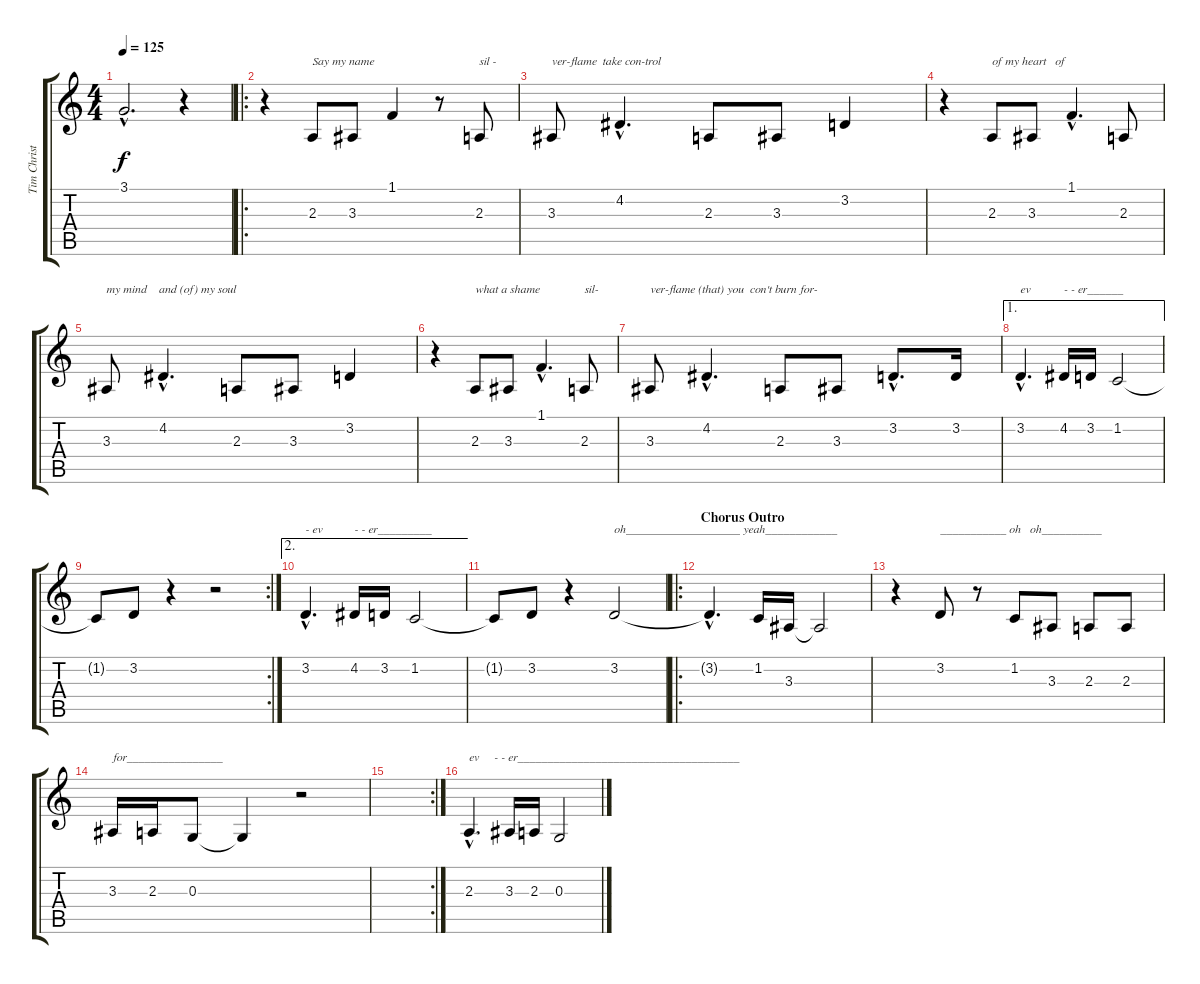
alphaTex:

\track ("Tim Christensen (Vocal)" "Tim Christ") {instrument voiceoohs}
\staff {score tabs}
\tuning (E4 B3 G3 D3 A2 E2) {hide}
\ts (4 4)
\tempo 125
\clef g2
\ks c
3.1{hac t}.2{d dy f} r.4 |
\ro
r.4 2.3.8{txt "Say my name"} 3.3.8 1.1.4 r.8 2.3.8{txt "sil -"} |
3.3.8{txt "ver-flame  take con-trol"} 4.2{hac}.4{d} 2.3.8 3.3.8 3.2.4 |
r.4 2.3.8{txt "of my heart   of "} 3.3.8 1.1{hac}.4{d} 2.3.8 |
3.3.8{txt "my mind    and (of) my soul"} 4.2{hac}.4{d} 2.3.8 3.3.8 3.2.4 |
r.4 2.3.8{txt "what a shame"} 3.3.8 1.1{hac}.4{d} 2.3.8{txt "sil-"} |
3.3.8{txt "ver-flame (that) you  con't burn for-"} 4.2{hac}.4{d} 2.3.8 3.3.8 3.2{hac}.8{d} 3.2.16 |
\ae 1
3.2{hac}.4{d txt "ev"} 4.2.16{txt "- - er______"} 3.2.16 1.2.2 |
\rc 2
1.2{t}.8 3.2.8 r.4 r.2 |
\ae 2
3.2{hac}.4{d txt "- ev"} 4.2.16{txt "- - er_________"} 3.2.16 1.2.2 |
1.2{t}.8 3.2.8 r.4 3.2.2{txt "oh___________________ yeah____________"} |
\ro
\section ("" "Chorus Outro")
3.2{hac t}.4{d} 1.2.16 3.3.16 3.3{t}.2 |
r.4 3.2.8{txt "___________ oh   oh__________"} r.8 1.2.8 3.3.8 2.3.8 2.3.8 |
3.3.16{txt "for________________"} 2.3.16 0.3.8 0.3{t}.4 r.2 |
\rc 2
|
2.3{hac}.4{d txt "ev     - - er_____________________________________"} 3.3.16 2.3.16 0.3.2
